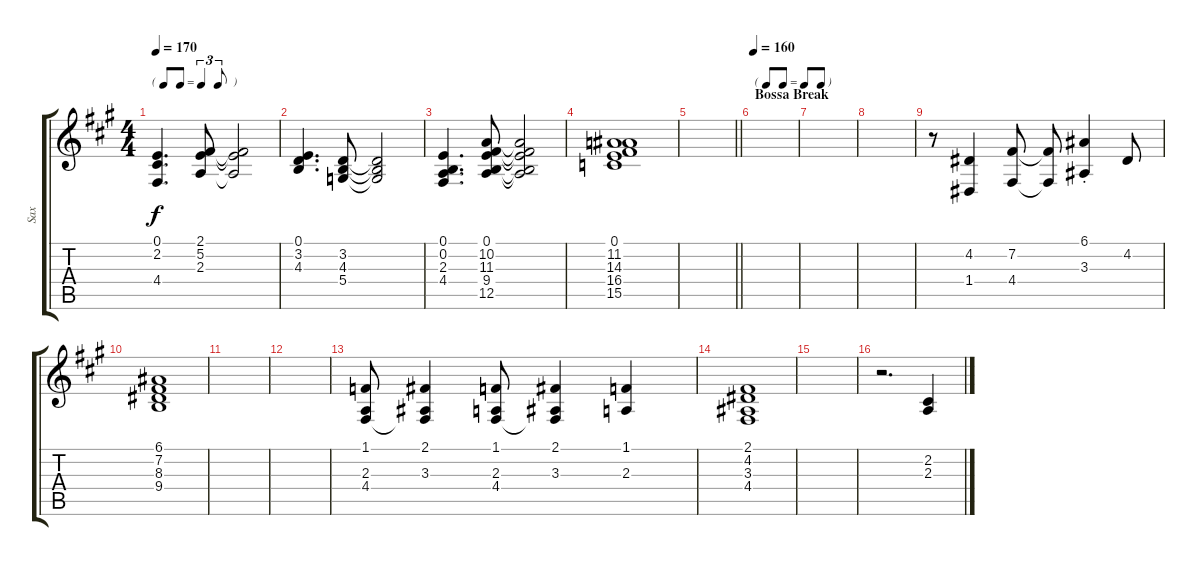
\track ("Sax" "Sax") {instrument altosax}
\staff {score tabs}
\tuning (E4 B3 G3 D3 A2 E2) {hide}
\ts (4 4)
\tf triplet8th
\tempo 170
\clef g2
\ks a
(0.1 2.2 4.4).4{d dy f} (2.1 5.2 2.3).8 (2.1{t} 5.2{t} 2.3{t}).2 |
(0.1 3.2 4.3).4{d} (3.2 4.3 5.4).8 (3.2{t} 4.3{t} 5.4{t}).2 |
(0.1 0.2 2.3 4.4).4{d} (0.1 10.2 11.3 9.4 12.5).8 (0.1{t} 10.2{t} 11.3{t} 9.4{t} 12.5{t}).2 |
(0.1 11.2 14.3 16.4 15.5).1 |
\barLineRight lightlight
|
\tf none
\section ("" "Bossa Break")
\tempo 160
|
|
|
r.8 (4.2 1.4).4 (7.2 4.4).8 (7.2{t} 4.4{t}).8 (6.1{st} 3.3{st}).4 4.2.8 |
(6.1 7.2 8.3 9.4).1 |
|
|
(1.1 2.3 4.4).8 (2.1 3.3 4.4{t}).4 (1.1 2.3 4.4).8 (2.1 3.3 4.4{t}).4 (1.1 2.3).4 |
(2.1 4.2 3.3 4.4).1 |
|
r.2{d} (2.2 2.3).4
